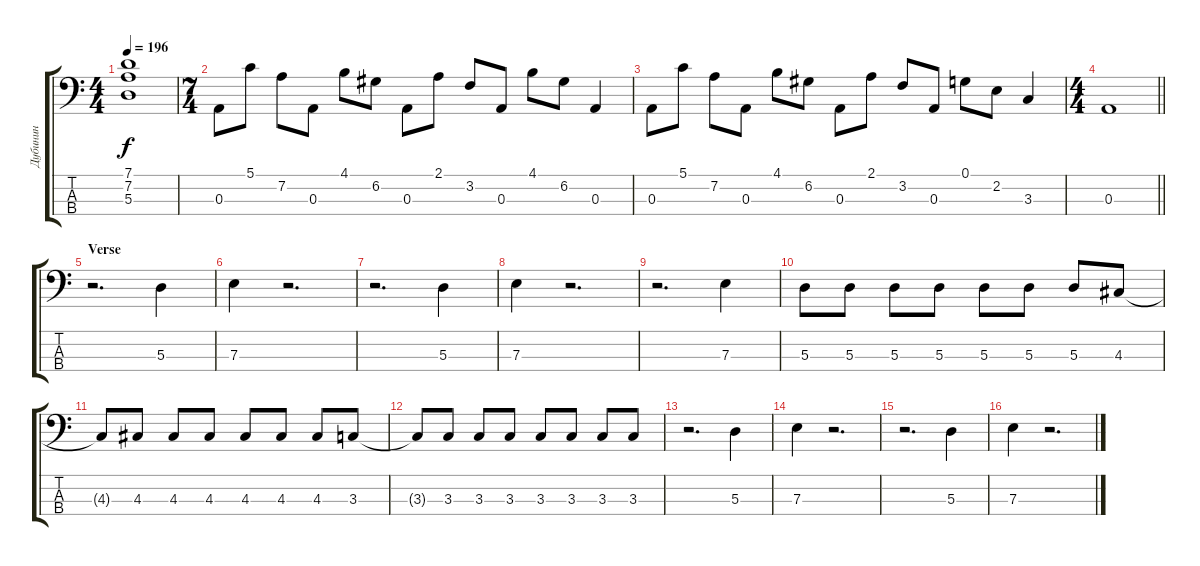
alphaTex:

\track ("Дубинин" "Дубинин") {instrument electricbassfinger}
\staff {score tabs}
\tuning (G2 D2 A1 E1) {hide}
\ts (4 4)
\tempo 196
\clef f4
\ks c
(7.1{t} 7.2{t} 5.3{t}).1{dy f} |
\ts (7 4)
0.3.8 5.1.8 7.2.8 0.3.8 4.1.8 6.2.8 0.3.8 2.1.8 3.2.8 0.3.8 4.1.8 6.2.8 0.3.4 |
0.3.8 5.1.8 7.2.8 0.3.8 4.1.8 6.2.8 0.3.8 2.1.8 3.2.8 0.3.8 0.1.8 2.2.8 3.3.4 |
\ts (4 4)
\barLineRight lightlight
0.3.1 |
\section ("" "Verse")
r.2{d} 5.3.4 |
7.3.4 r.2{d} |
r.2{d} 5.3.4 |
7.3.4 r.2{d} |
r.2{d} 7.3.4 |
5.3.8 5.3.8 5.3.8 5.3.8 5.3.8 5.3.8 5.3.8 4.3.8 |
4.3{t}.8 4.3.8 4.3.8 4.3.8 4.3.8 4.3.8 4.3.8 3.3.8 |
3.3{t}.8 3.3.8 3.3.8 3.3.8 3.3.8 3.3.8 3.3.8 3.3.8 |
r.2{d} 5.3.4 |
7.3.4 r.2{d} |
r.2{d} 5.3.4 |
7.3.4 r.2{d}
